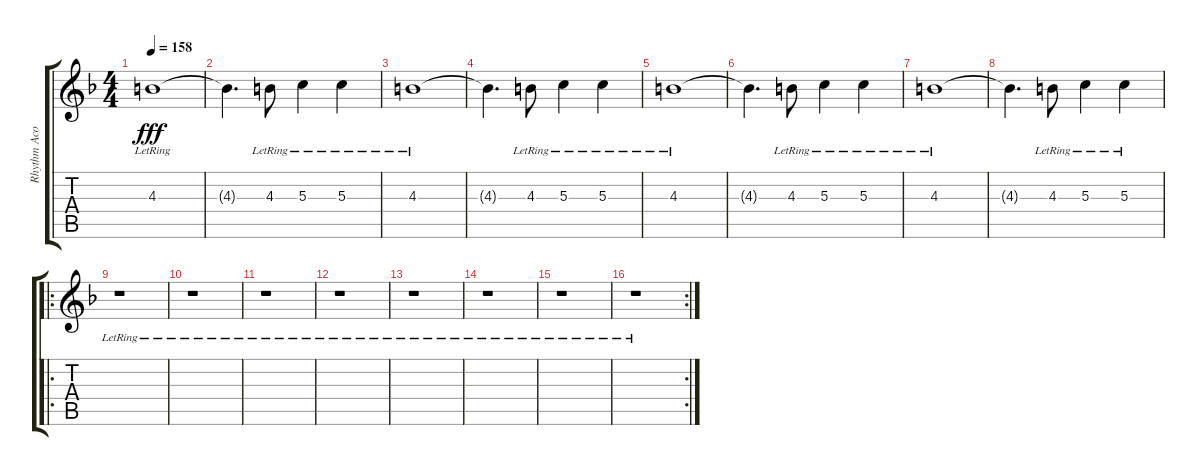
\track ("Rhythm Acoustic" "Rhythm Aco") {instrument acousticguitarsteel}
\staff {score tabs}
\tuning (E4 B3 G3 D3 A2 D2) {hide}
\ts (4 4)
\tempo 158
\clef g2
\ks f
4.3{lr}.1{dy fff} |
4.3{t}.4{d} 4.3{lr}.8 5.3{lr}.4 5.3{lr}.4 |
4.3{lr}.1 |
4.3{t}.4{d} 4.3{lr}.8 5.3{lr}.4 5.3{lr}.4 |
4.3{lr}.1 |
4.3{t}.4{d} 4.3{lr}.8 5.3{lr}.4 5.3{lr}.4 |
4.3{lr}.1 |
4.3{t}.4{d} 4.3{lr}.8 5.3{lr}.4 5.3{lr}.4 |
\ro
r.1 |
r.1 |
r.1 |
r.1 |
r.1 |
r.1 |
r.1 |
\rc 2
r.1
